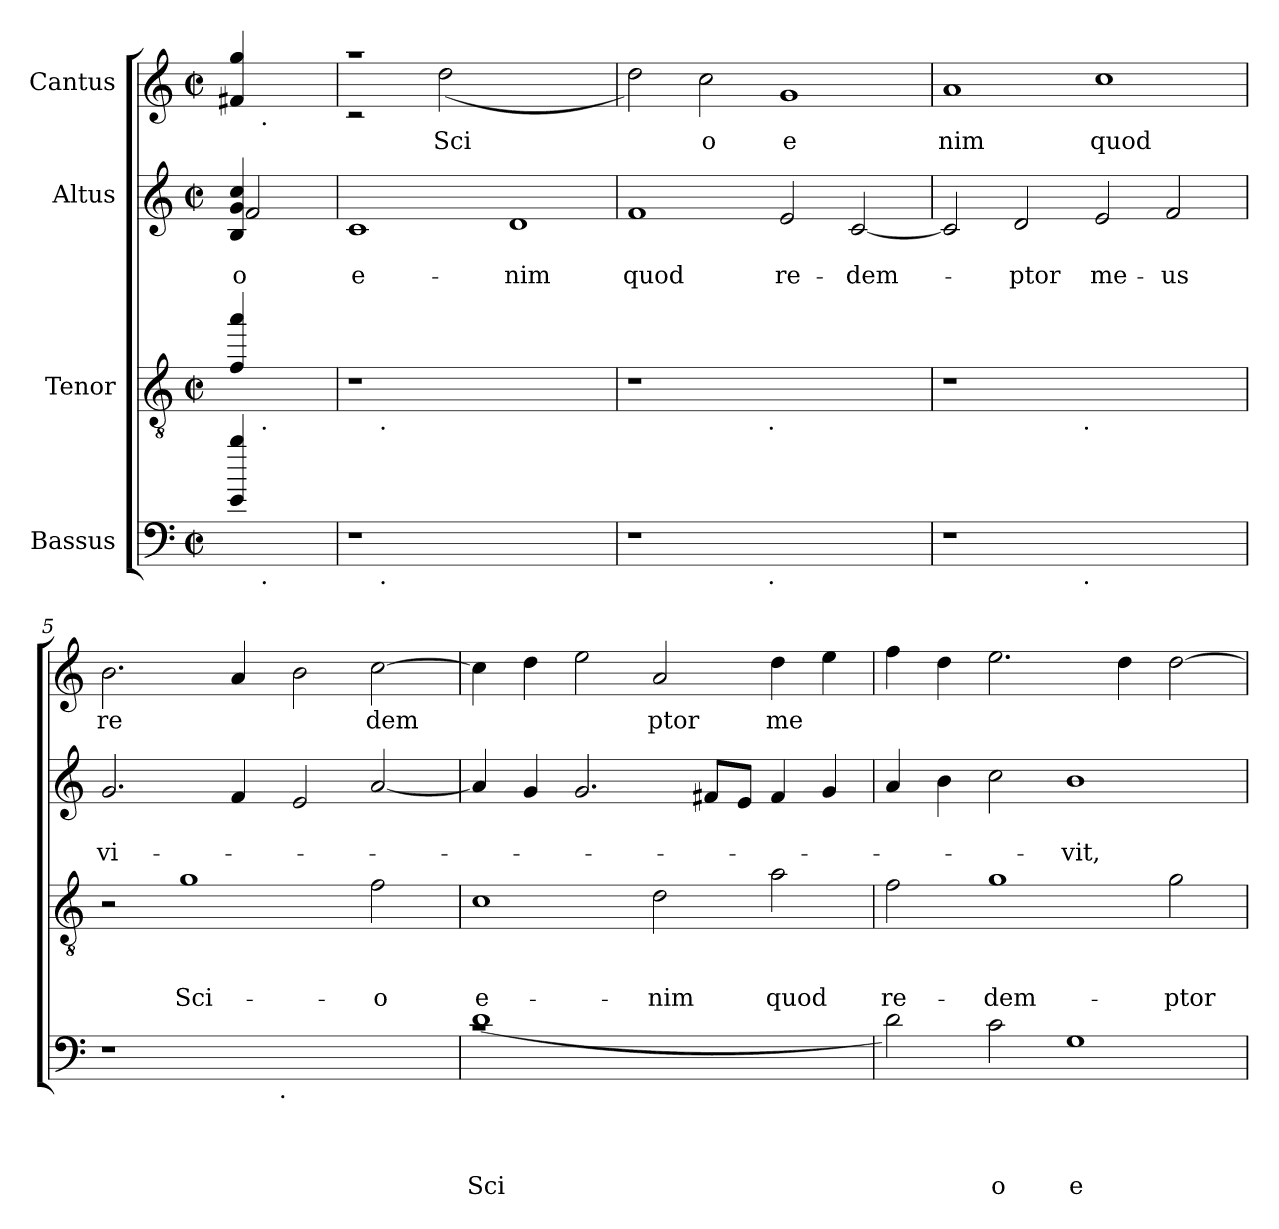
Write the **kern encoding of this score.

**kern	**text	**text	**text	**text	**kern	**text	**text	**text	**kern	**text	**text	**kern	**text
*part4	*part4	*part4	*part4	*part4	*part3	*part3	*part3	*part3	*part2	*part2	*part2	*part1	*part1
*staff4	*staff4	*staff4	*staff4	*staff4	*staff3	*staff3	*staff3	*staff3	*staff2	*staff2	*staff2	*staff1	*staff1
*I"Bassus	*	*	*	*	*I"Tenor	*	*	*	*I"Altus	*	*	*I"Cantus	*
*clefF4	*	*	*	*	*clefGv2	*	*	*	*clefG2	*	*	*clefG2	*
*k[]	*	*	*	*	*k[]	*	*	*	*k[]	*	*	*k[]	*
*C:	*	*	*	*	*C:	*	*	*	*C:	*	*	*C:	*
*M2/2	*	*	*	*	*M2/2	*	*	*	*M2/2	*	*	*M2/2	*
*met(c|)	*	*	*	*	*met(c|)	*	*	*	*met(c|)	*	*	*met(c|)	*
=1	=1	=1	=1	=1	=1	=1	=1	=1	=1	=1	=1	=1	=1
!	!	!	!	!	!	!	!	!	!	!	!LO:LY:b	!	!
*	*	*	*	*	*	*	*	*	*^	*	*	*	*
!	!	!	!	!	!	!	!	!	!	!	!	!LO:LY:b	!	!
*^	*	*	*	*	*^	*	*	*	*	*	*	*	*^	*
4e/ 4bb/	8ryy	.	.	.	.	4f/ 4aa/	8ryy	.	.	.	4B/ 4g/ 4cc/	2f/	.	-o	4f#X/ 4gg/	8ryy	.
!	!	!	!	!	!	!	!	!	!	!	!	!	!	!	!	!LO:TX:b:t=.	!
!	!	!	!	!	!	!	!LO:TX:b:t=.	!	!	!	!	!	!	!	!	!	!
!	!LO:TX:b:t=.	!	!	!	!	!	!	!	!	!	!	!	!	!	!	!	!
.	4.ryy	.	.	.	.	.	4.ryy	.	.	.	.	.	.	.	.	4.ryy	.
4ryy	.	.	.	.	.	4ryy	.	.	.	.	4ryy	.	.	.	4ryy	.	.
*	*	*	*	*	*	*	*	*	*	*	*v	*v	*	*	*	*	*
=2	=2	=2	=2	=2	=2	=2	=2	=2	=2	=2	=2	=2	=2	=2	=2	=2
!	!	!	!	!	!	!	!	!	!	!	!	!	!LO:LY:b	!	!	!
1r	8ryy	.	.	.	.	1r	8ryy	.	.	.	1c	.	e-	1raa	2rc	.
!	!	!	!	!	!	!	!LO:TX:b:t=.	!	!	!	!	!	!	!	!	!
!	!LO:TX:b:t=.	!	!	!	!	!	!	!	!	!	!	!	!	!	!	!
.	1...ryy	.	.	.	.	.	1...ryy	.	.	.	.	.	.	.	.	.
!	!	!	!	!	!	!	!	!	!	!	!	!	!	!	!	!LO:LY:b
.	.	.	.	.	.	.	.	.	.	.	.	.	.	.	(>2dd\	Sci
!	!	!	!	!	!	!	!	!	!	!	!	!	!LO:LY:b	!	!	!
1ryy	.	.	.	.	.	1ryy	.	.	.	.	1d	.	-nim	1ryy	1ryy	.
=3	=3	=3	=3	=3	=3	=3	=3	=3	=3	=3	=3	=3	=3	=3	=3	=3
!	!	!	!	!	!	!	!	!	!	!	!	!	!LO:LY:b	!	!	!
*	*	*	*	*	*	*	*	*	*	*	*	*	*	*v	*v	*
1r	2ryy	.	.	.	.	1r	2ryy	.	.	.	1f	.	quod	2dd\)	.
!	!	!	!	!	!	!	!	!	!	!	!	!	!	!	!LO:LY:b
.	4...ryy	.	.	.	.	.	4...ryy	.	.	.	.	.	.	2cc\	o
!	!	!	!	!	!	!	!LO:TX:b:t=.	!	!	!	!	!	!	!	!
!	!LO:TX:b:t=.	!	!	!	!	!	!	!	!	!	!	!	!	!	!
.	1ryy	.	.	.	.	.	1ryy	.	.	.	.	.	.	.	.
!	!	!	!	!	!	!	!	!	!	!	!	!	!LO:LY:b	!	!LO:LY:b
1ryy	.	.	.	.	.	1ryy	.	.	.	.	2e/	.	re-	1g	e
!	!	!	!	!	!	!	!	!	!	!	!	!	!LO:LY:b	!	!
.	.	.	.	.	.	.	.	.	.	.	[<2c/	.	-dem-	.	.
.	32ryy	.	.	.	.	.	32ryy	.	.	.	.	.	.	.	.
=4	=4	=4	=4	=4	=4	=4	=4	=4	=4	=4	=4	=4	=4	=4	=4
!	!	!	!	!	!	!	!	!	!	!	!	!	!	!	!LO:LY:b
1r	2ryy	.	.	.	.	1r	2ryy	.	.	.	2c/]	.	.	1a	nim
!	!	!	!	!	!	!	!	!	!	!	!	!	!LO:LY:b	!	!
.	4...ryy	.	.	.	.	.	4...ryy	.	.	.	2d/	.	-ptor	.	.
!	!	!	!	!	!	!	!LO:TX:b:t=.	!	!	!	!	!	!	!	!
!	!LO:TX:b:t=.	!	!	!	!	!	!	!	!	!	!	!	!	!	!
.	1ryy	.	.	.	.	.	1ryy	.	.	.	.	.	.	.	.
!	!	!	!	!	!	!	!	!	!	!	!	!	!LO:LY:b	!	!LO:LY:b
1ryy	.	.	.	.	.	1ryy	.	.	.	.	2e/	.	me-	1cc	quod
!	!	!	!	!	!	!	!	!	!	!	!	!	!LO:LY:b	!	!
.	.	.	.	.	.	.	.	.	.	.	2f/	.	-us	.	.
.	32ryy	.	.	.	.	.	32ryy	.	.	.	.	.	.	.	.
=5	=5	=5	=5	=5	=5	=5	=5	=5	=5	=5	=5	=5	=5	=5	=5
!	!	!	!	!	!	!	!	!	!	!	!	!	!LO:LY:b	!	!LO:LY:b
*	*	*	*	*	*	*v	*v	*	*	*	*	*	*	*	*
1r	2ryy	.	.	.	.	2r	.	.	.	2.g/	.	vi-	2.b\	re
!	!	!	!	!	!	!	!	!	!LO:LY:b	!	!	!	!	!
.	4...ryy	.	.	.	.	1g	.	.	Sci-	.	.	.	.	.
.	.	.	.	.	.	.	.	.	.	4f/	.	.	4a/	.
!	!LO:TX:b:t=.	!	!	!	!	!	!	!	!	!	!	!	!	!
.	1ryy	.	.	.	.	.	.	.	.	.	.	.	.	.
1ryy	.	.	.	.	.	.	.	.	.	2e/	.	.	2b\	.
!	!	!	!	!	!	!	!	!	!LO:LY:b	!	!	!	!	!LO:LY:b
.	.	.	.	.	.	2f\	.	.	-o	[<2a/	.	.	[>2cc\	dem
.	32ryy	.	.	.	.	.	.	.	.	.	.	.	.	.
=6	=6	=6	=6	=6	=6	=6	=6	=6	=6	=6	=6	=6	=6	=6
!	!	!	!	!	!LO:LY:b	!	!	!	!LO:LY:b	!	!	!	!	!
1rc	(>1d	.	.	.	Sci-	1c	.	.	e-	4a/]	.	.	4cc\]	.
.	.	.	.	.	.	.	.	.	.	4g/	.	.	4dd\	.
.	.	.	.	.	.	.	.	.	.	2.g/	.	.	2ee\	.
!	!	!	!	!	!	!	!	!	!LO:LY:b	!	!	!	!	!LO:LY:b
1ryy	1ryy	.	.	.	.	2d\	.	.	-nim	.	.	.	2a/	ptor
.	.	.	.	.	.	.	.	.	.	8f#/L	.	.	.	.
.	.	.	.	.	.	.	.	.	.	8e/J	.	.	.	.
!	!	!	!	!	!	!	!	!	!LO:LY:b	!	!	!	!	!LO:LY:b
.	.	.	.	.	.	2a\	.	.	quod	4f#/	.	.	4dd\	me
.	.	.	.	.	.	.	.	.	.	4g/	.	.	4ee\	.
*v	*v	*	*	*	*	*	*	*	*	*	*	*	*	*
!!LO:LB:g=z
=7	=7	=7	=7	=7	=7	=7	=7	=7	=7	=7	=7	=7	=7
!	!	!	!	!	!	!	!	!LO:LY:b	!	!	!	!	!
2d\)	.	.	.	.	2f\	.	.	re-	4a/	.	.	4ff\	.
.	.	.	.	.	.	.	.	.	4b\	.	.	4dd\	.
!	!	!	!	!LO:LY:b	!	!	!	!LO:LY:b	!	!	!	!	!
2c\	.	.	.	-o	1g	.	.	-dem-	2cc\	.	.	2.ee\	.
!	!	!	!	!LO:LY:b	!	!	!	!	!	!	!LO:LY:b	!	!
1G	.	.	.	e	.	.	.	.	1b	.	-vit,	.	.
.	.	.	.	.	.	.	.	.	.	.	.	4dd\	.
!	!	!	!	!	!	!	!	!LO:LY:b	!	!	!	!	!
.	.	.	.	.	2g\	.	.	-ptor	.	.	.	[>2dd\	.
=	=	=	=	=	=	=	=	=	=	=	=	=	=
*-	*-	*-	*-	*-	*-	*-	*-	*-	*-	*-	*-	*-	*-
